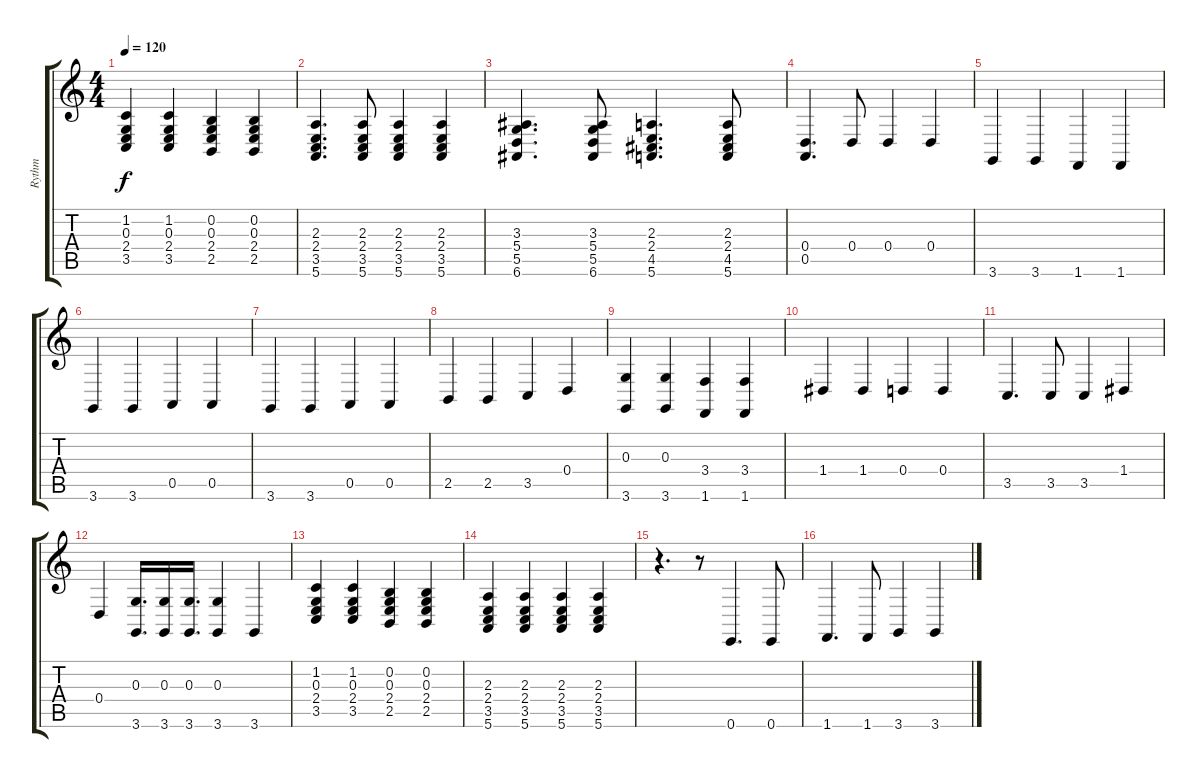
\track ("Rythm" "Rythm") {instrument acousticgrandpiano}
\staff {score tabs}
\tuning (E4 B3 G3 D3 A2 E2) {hide}
\ts (4 4)
\tempo 120
\clef g2
\ks c
(1.2 0.3 2.4 3.5).4{dy f} (1.2 0.3 2.4 3.5).4 (0.2 0.3 2.4 2.5).4 (0.2 0.3 2.4 2.5).4 |
(2.3 2.4 3.5 5.6).4{d} (2.3 2.4 3.5 5.6).8 (2.3 2.4 3.5 5.6).4 (2.3 2.4 3.5 5.6).4 |
(3.3 5.4 5.5 6.6).4{d} (3.3 5.4 5.5 6.6).8 (2.3 2.4 4.5 5.6).4{d} (2.3 2.4 4.5 5.6).8 |
(0.4 0.5).4{d} 0.4.8 0.4.4 0.4.4 |
3.6.4 3.6.4 1.6.4 1.6.4 |
3.6.4 3.6.4 0.5.4 0.5.4 |
3.6.4 3.6.4 0.5.4 0.5.4 |
2.5.4 2.5.4 3.5.4 0.4.4 |
(0.3 3.6).4 (0.3 3.6).4 (3.4 1.6).4 (3.4 1.6).4 |
1.4.4 1.4.4 0.4.4 0.4.4 |
3.5.4{d} 3.5.8 3.5.4 1.4.4 |
0.4.4 (0.3 3.6).16{d} (0.3 3.6).16 (0.3 3.6).16{d} (0.3 3.6).4 3.6.4 |
(1.2 0.3 2.4 3.5).4 (1.2 0.3 2.4 3.5).4 (0.2 0.3 2.4 2.5).4 (0.2 0.3 2.4 2.5).4 |
(2.3 2.4 3.5 5.6).4 (2.3 2.4 3.5 5.6).4 (2.3 2.4 3.5 5.6).4 (2.3 2.4 3.5 5.6).4 |
r.4{d} r.8 0.6.4{d} 0.6.8 |
1.6.4{d} 1.6.8 3.6.4 3.6.4
